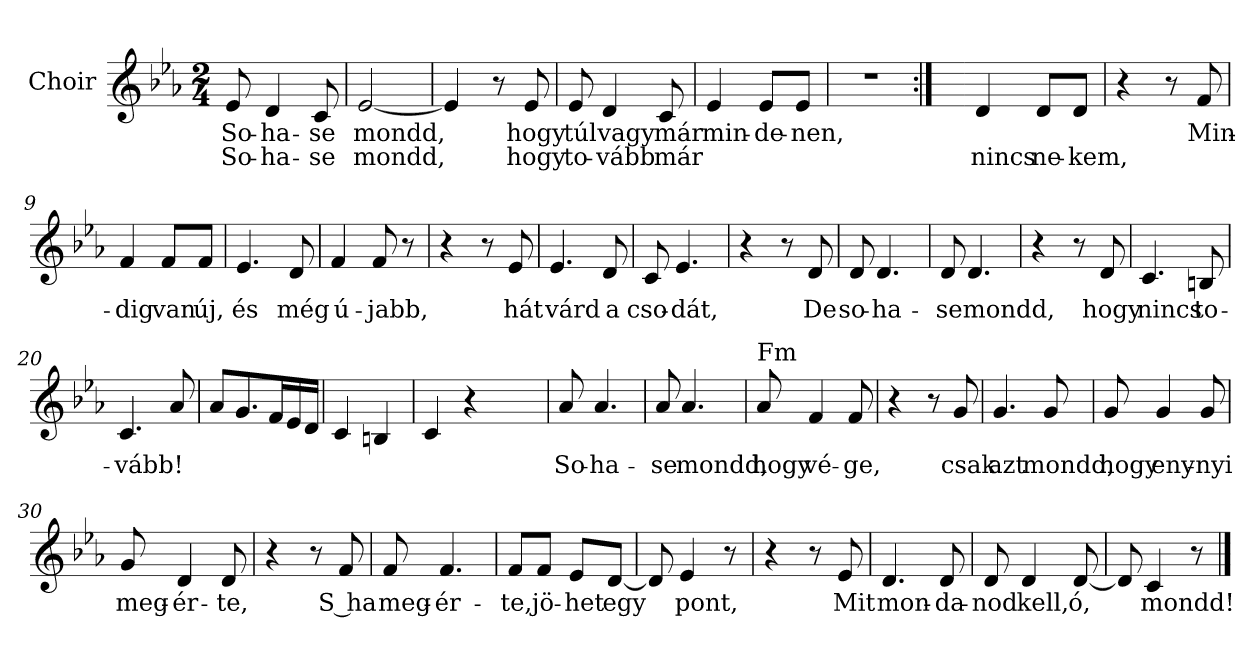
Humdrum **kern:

**kern	**text	**text
*part1	*part1	*part1
*staff1	*staff1	*staff1
*I"Choir	*	*
*I'Ch	*	*
*clefG2	*	*
*k[b-e-a-]	*	*
*E-:	*	*
*M2/4	*	*
=1	=1	=1
8e-/	So-	So-
4d/	ha-	ha-
8c/	se	se
=2	=2	=2
[2e-/	mondd,	mondd,
=3	=3	=3
4e-/]	.	.
8r	.	.
8e-/	hogy	hogy
=4	=4	=4
8e-/	túl	to-
4d/	vagy	vább
8c/	már	már
=5	=5	=5
4e-/	min-	.
8e-/L	de-	.
8e-/J	nen,	.
=6	=6	=6
2r	.	.
=7:|!	=7:|!	=7:|!
4d/	.	nincs
8d/L	.	ne-
8d/J	.	kem,
=8	=8	=8
4r	.	.
8r	.	.
8f/	Min-	.
!!LO:LB:g=z
=9	=9	=9
4f/	dig	.
8f/L	van	.
8f/J	új,	.
=10	=10	=10
4.e-/	és	.
8d/	még	.
=11	=11	=11
4f/	ú-	.
8f/	jabb,	.
8r	.	.
=12	=12	=12
4r	.	.
8r	.	.
8e-/	hát	.
=13	=13	=13
4.e-/	várd	.
8d/	a	.
=14	=14	=14
8c/	cso-	.
4.e-/	dát,	.
!!LO:LB:g=z
=15	=15	=15
4r	.	.
8r	.	.
8d/	De	.
=16	=16	=16
8d/	so-	.
4.d/	ha-	.
=17	=17	=17
8d/	se	.
4.d/	mondd,	.
=18	=18	=18
4r	.	.
8r	.	.
8d/	hogy	.
=19	=19	=19
4.c/	nincs	.
8Bn/	to-	.
=20	=20	=20
4.c/	vább!	.
8a-/	.	.
=21	=21	=21
8a-/L	.	.
8.g/	.	.
16f/	.	.
16e-/	.	.
16d/J	.	.
=22	=22	=22
4c/	.	.
4Bn/	.	.
=23	=23	=23
4c/	.	.
4r	.	.
!!LO:LB:g=z
=24	=24	=24
8a-/	So-	.
4.a-/	ha-	.
=25	=25	=25
8a-/	se	.
4.a-/	mondd,	.
=26	=26	=26
!LO:TX:a:t=Fm	!	!
8a-/	hogy	.
4f/	vé-	.
8f/	ge,	.
=27	=27	=27
4r	.	.
8r	.	.
8g/	csak	.
=28	=28	=28
4.g/	azt	.
8g/	mondd,	.
=29	=29	=29
8g/	hogy	.
4g/	eny-	.
8g/	nyi	.
=30	=30	=30
8g/	meg-	.
4d/	ér-	.
8d/	te,	.
!!LO:LB:g=z
=31	=31	=31
4r	.	.
8r	.	.
8f/	S ha	.
=32	=32	=32
8f/	meg-	.
4.f/	ér-	.
=33	=33	=33
8f/L	te,	.
8f/J	jö-	.
8e-/L	het	.
[8d/J	egy	.
=34	=34	=34
8d/]	.	.
4e-/	pont,	.
8r	.	.
=35	=35	=35
4r	.	.
8r	.	.
8e-/	Mit	.
=36	=36	=36
4.d/	mon-	.
8d/	da-	.
=37	=37	=37
8d/	nod	.
4d/	kell,	.
[8d/	ó,	.
=38	=38	=38
8d/]	.	.
4c/	mondd!	.
8r	.	.
==	==	==
*-	*-	*-
